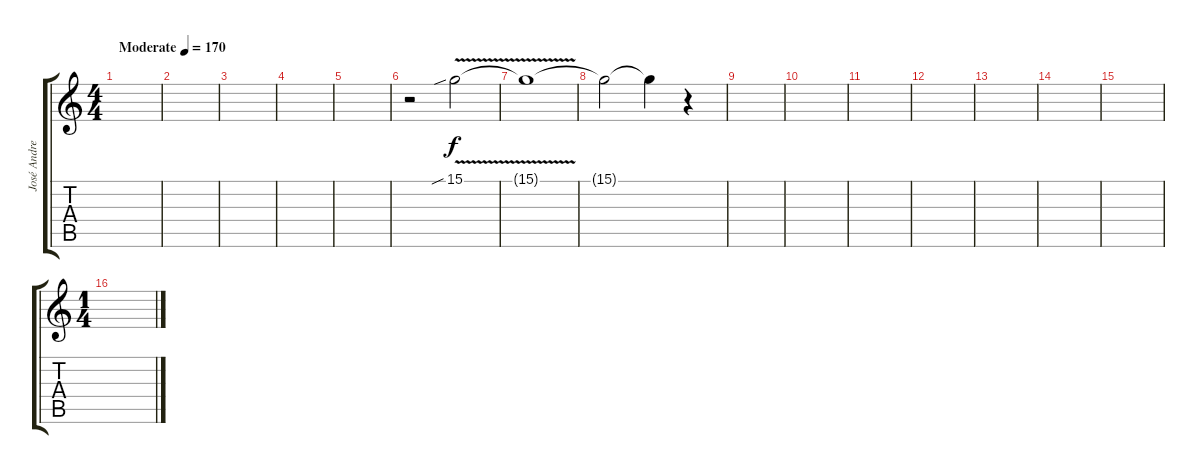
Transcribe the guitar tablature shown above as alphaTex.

\track ("José Andrea" "José Andre") {instrument lead2sawtooth}
\staff {score tabs}
\tuning (E4 B3 G3 D3 A2 E2) {hide}
\ts (4 4)
\tempo (170 "Moderate")
\clef g2
\ks c
|
|
|
|
|
r.2 15.1{v sib}.2 |
15.1{t}.1 |
15.1{t}.2 15.1{t}.4 r.4 |
|
|
|
|
|
|
|
\ts (1 4)
